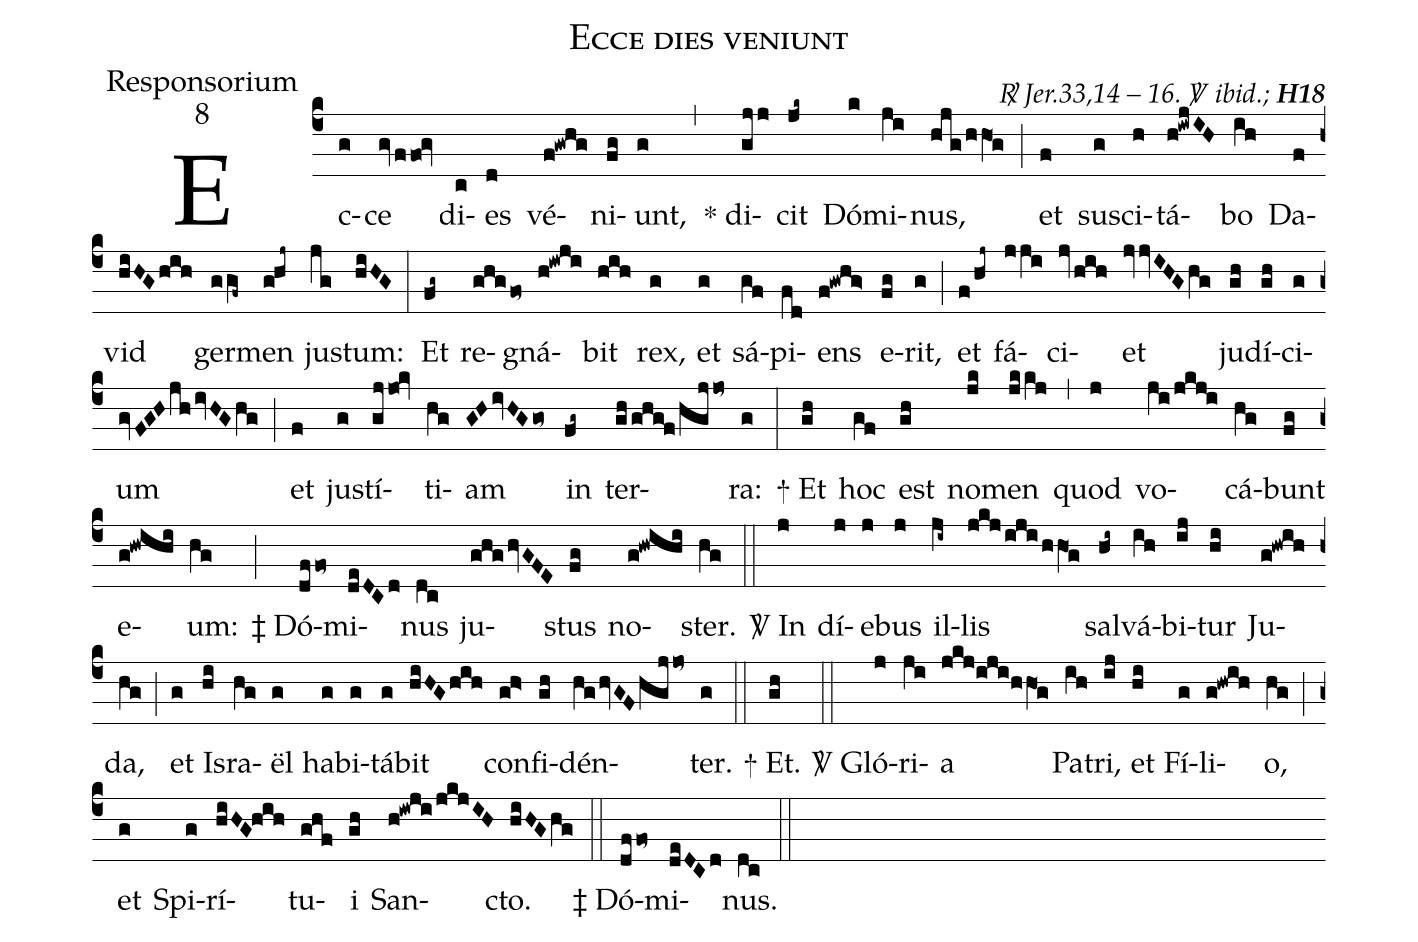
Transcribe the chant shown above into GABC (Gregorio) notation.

name:Ecce dies veniunt;
office-part:Responsorium;
mode:8;
commentary:{\itshape\mdseries \Rbar\  Jer.33,14 -- 16.\ \Vbar\  ibid.;\/}  {\bfseries H18};
%%
(c4)  Ec(g)ce(gvffo0!gv) di(c)es(d) vé(f!gwhg)ni(fg)unt,(g) (,)
<sp>*</sp> di(gjj)cit(jk~) Dó(k)mi(ji)nus,(hjg/hhO1g) (;)
et(f) su(g)sci(h)tá(h!iwjIH)bo(ih) Da(f)vid(hiHGhih) ger(ggf~)men(ghj~) ju(jg)stum:(hiHG) (:)
Et(fg~) re(ghgfo~)gná(h!iwji)bit(hih) rex,(g)
et(g) sá(gf)pi(fd)ens(f!gwhg>) e(fg)rit,(g) (;)
et(f/hj~) fá(jji)ci(jvhih)et(jvvIHGhg) ju(gh)dí(gh)ci(g)um(gvFGHjhivHGhg) (;)
et(f) ju(g)stí(gjjo0!kv)ti(hg)am(GHivHGgo~) in(fg~) ter(gh/ghg@f/hgjjo~)ra:(g) (:)
<sp>+</sp> Et(gh) hoc(gf) est(gh) no(jk)men(jkkj) (,)
quod(j) vo(ji/jkj@i)cá(hg)bunt(fg) e(g!hwihi)um:(hg) (;)
<v>\ddag\ </v> Dó(dffo~)mi(deDCd)nus(dc) ju(ghghvGFE)stus(fg) no(g!hwihi)ster.(hg) (::)
<sp>V/</sp> In(j) dí(j)e(j)bus(j) il(ji~)lis(jkj/iji/hhO1g) sal(hi~)vá(ih)bi(ij)tur(hi) Ju(g!hwih)da,(hg) (;)
et(g) Is(hi)ra(hg)ël(g) ha(g)bi(g)tá(g)bit(hiHGhih) con(g!h>)fi(gh)dén(hghvGFhgjjo~)ter.(g) (::)
<sp>+</sp> Et.(gh) (::)
<sp>V/</sp> Gló(j)ri(ji)a(jkj/0iji/0hhO1g) Pa(ih)tri,(ij) et(hi) Fí(g)li(g@hwih)o,(hg) (;)
et(g) Spi(g)rí(hiHG@hih)tu(ghf)i(gh) San(h@iwji/jkjIH)cto.(hiHG/hg) (::)
<v>\ddag\ </v> Dó(dffo~)mi(deDCd)nus.(dc) (::)
